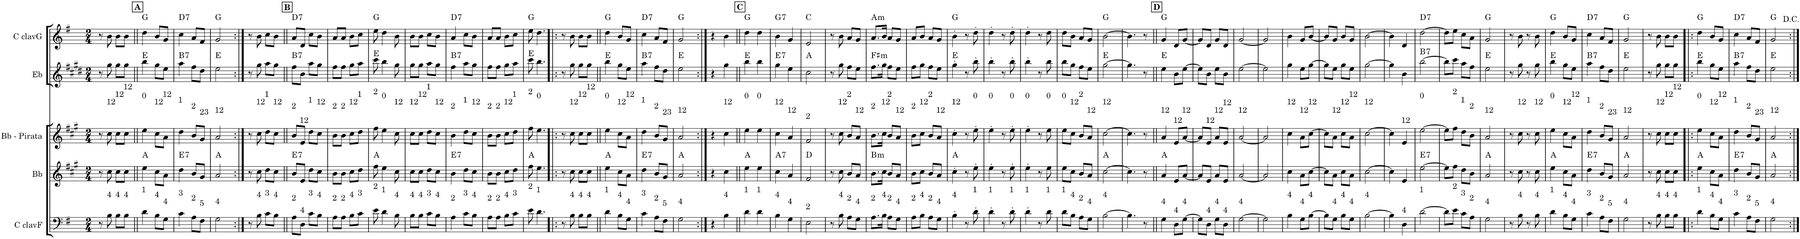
**kern	**kern	**harte	**kern	**kern	**harte	**kern	**harte
*part5	*part4	*part4	*part3	*part2	*part2	*part1	*part1
*staff5	*staff4	*	*staff3	*staff2	*	*staff1	*
*I"C clavF	*I"Bb	*	*I"Bb - Pirata	*I"Eb	*	*I"C clavG	*
*clefF4	*clefG2	*	*clefG2	*clefG2	*	*clefG2	*
*	*Trd1c2	*	*Trd1c2	*Trd5c9	*	*	*
*k[f#]	*k[f#c#g#]	*	*k[f#c#g#]	*k[f#c#g#d#]	*	*k[f#]	*
*G:	*A:	*	*A:	*E:	*	*G:	*
*M2/4	*M2/4	*	*M2/4	*M2/4	*	*M2/4	*
=1	=1	=1	=1	=1	=1	=1	=1
8r	8r	.	8r	8r	.	8r	.
!	!	!	!LO:TX:a:t=12	!	!	!	!
!LO:TX:a:t=4	!	!	!	!	!	!	!
8B\	8cc#\	.	8cc#\	8gg#\	.	8b\	.
!	!	!	!LO:TX:a:t=12	!	!	!	!
!LO:TX:a:t=4	!	!	!	!	!	!	!
8B\L	8cc#\L	.	8cc#\L	8gg#\L	.	8b\L	.
!	!	!	!LO:TX:a:t=12	!	!	!	!
!LO:TX:a:t=4	!	!	!	!	!	!	!
8B\J	8cc#\J	.	8cc#\J	8gg#\J	.	8b\J	.
!!LO:REH:place=s1:a:B:cj:t=A
=2||	=2||	=2||	=2||	=2||	=2||	=2||	=2||
!	!	!	!LO:TX:a:t=0	!	!	!	!
!LO:TX:a:t=1	!	!	!	!	!	!	!
4d\	4ee\	A:maj	4ee\	4bb\	E:maj	4dd\	G:maj
!	!	!	!LO:TX:a:t=12	!	!	!	!
!LO:TX:a:t=4	!	!	!	!	!	!	!
8B\L	8cc#\L	.	8cc#\L	8gg#\L	.	8b/L	.
!	!	!	!LO:TX:a:t=12	!	!	!	!
!LO:TX:a:t=4	!	!	!	!	!	!	!
8G\J	8a\J	.	8a\J	8ee\J	.	8g/J	.
=3	=3	=3	=3	=3	=3	=3	=3
!	!	!	!LO:TX:a:t=1	!	!	!	!
!LO:TX:a:t=3	!	!LO:H:kt=7	!	!	!LO:H:kt=7	!	!LO:H:kt=7
4c\	4dd\	E:7	4dd\	4aa\	B:7	4cc\	D:7
!	!	!	!LO:TX:a:t=2	!	!	!	!
!LO:TX:a:t=2	!	!	!	!	!	!	!
8A\L	8b/L	.	8b/L	8ff#\L	.	8a/L	.
!	!	!	!LO:TX:a:t=23	!	!	!	!
!LO:TX:a:t=5	!	!	!	!	!	!	!
8F#\J	8g#/J	.	8g#/J	8dd#\J	.	8f#/J	.
=4	=4	=4	=4	=4	=4	=4	=4
!	!	!	!LO:TX:a:t=12	!	!	!	!
!LO:TX:a:t=4	!	!	!	!	!	!	!
2G\	2a/	A:maj	2a/	2ee\	E:maj	2g/	G:maj
=5:|!	=5:|!	=5:|!	=5:|!	=5:|!	=5:|!	=5:|!	=5:|!
8r	8r	.	8r	8r	.	8r	.
!	!	!	!LO:TX:a:t=12	!	!	!	!
!LO:TX:a:t=4	!	!	!	!	!	!	!
8B\	8cc#\	.	8cc#\	8gg#\	.	8b\	.
!	!	!	!LO:TX:a:t=1	!	!	!	!
!LO:TX:a:t=3	!	!	!	!	!	!	!
8c\L	8dd\L	.	8dd\L	8aa\L	.	8cc\L	.
!	!	!	!LO:TX:a:t=12	!	!	!	!
!LO:TX:a:t=4	!	!	!	!	!	!	!
8B\J	8cc#\J	.	8cc#\J	8gg#\J	.	8b\J	.
!!LO:REH:place=s1:a:B:cj:t=B
=6||	=6||	=6||	=6||	=6||	=6||	=6||	=6||
!	!	!	!LO:TX:a:t=2	!	!	!	!
!LO:TX:a:t=2	!	!LO:H:kt=7	!	!	!LO:H:kt=7	!	!LO:H:kt=7
8A\L	8b/L	E:7	8b/L	8ff#\L	B:7	8a/L	D:7
!	!	!	!LO:TX:a:t=12	!	!	!	!
!LO:TX:a:t=4	!	!	!	!	!	!	!
8D\J	8e/J	.	8e/J	8b\J	.	8d/J	.
!	!	!	!LO:TX:a:t=1	!	!	!	!
!LO:TX:a:t=3	!	!	!	!	!	!	!
8c\L	8dd\L	.	8dd\L	8aa\L	.	8cc\L	.
!	!	!	!LO:TX:a:t=12	!	!	!	!
!LO:TX:a:t=4	!	!	!	!	!	!	!
8B\J	8cc#\J	.	8cc#\J	8gg#\J	.	8b\J	.
=7	=7	=7	=7	=7	=7	=7	=7
!	!	!	!LO:TX:a:t=2	!	!	!	!
!LO:TX:a:t=2	!	!	!	!	!	!	!
8A\L	8b\L	.	8b\L	8ff#\L	.	8a/L	.
!	!	!	!LO:TX:a:t=2	!	!	!	!
!LO:TX:a:t=2	!	!	!	!	!	!	!
8A\J	8b\J	.	8b\J	8ff#\J	.	8a/J	.
!	!	!	!LO:TX:a:t=12	!	!	!	!
!LO:TX:a:t=4	!	!	!	!	!	!	!
8B\L	8cc#\L	.	8cc#\L	8gg#\L	.	8b\L	.
!	!	!	!LO:TX:a:t=1	!	!	!	!
!LO:TX:a:t=3	!	!	!	!	!	!	!
8c\J	8dd\J	.	8dd\J	8aa\J	.	8cc\J	.
=8	=8	=8	=8	=8	=8	=8	=8
!	!	!	!LO:TX:a:t=2	!	!	!	!
!LO:TX:a:t=2	!	!	!	!	!	!	!
8e\	8ff#\	A:maj	8ff#\	8ccc#\	E:maj	8ee\	G:maj
!	!	!	!LO:TX:a:t=0	!	!	!	!
!LO:TX:a:t=1	!	!	!	!	!	!	!
4d\	4ee\	.	4ee\	4bb\	.	4dd\	.
!	!	!	!LO:TX:a:t=12	!	!	!	!
!LO:TX:a:t=4	!	!	!	!	!	!	!
8B\	8cc#\	.	8cc#\	8gg#\	.	8b\	.
=9	=9	=9	=9	=9	=9	=9	=9
!	!	!	!LO:TX:a:t=12	!	!	!	!
!LO:TX:a:t=4	!	!	!	!	!	!	!
8B\L	8cc#\L	.	8cc#\L	8gg#\L	.	8b\L	.
!	!	!	!LO:TX:a:t=12	!	!	!	!
!LO:TX:a:t=4	!	!	!	!	!	!	!
8B\J	8cc#\J	.	8cc#\J	8gg#\J	.	8b\J	.
!	!	!	!LO:TX:a:t=1	!	!	!	!
!LO:TX:a:t=3	!	!	!	!	!	!	!
8c\L	8dd\L	.	8dd\L	8aa\L	.	8cc\L	.
!	!	!	!LO:TX:a:t=12	!	!	!	!
!LO:TX:a:t=4	!	!	!	!	!	!	!
8B\J	8cc#\J	.	8cc#\J	8gg#\J	.	8b\J	.
=10	=10	=10	=10	=10	=10	=10	=10
!	!	!	!LO:TX:a:t=2	!	!	!	!
!LO:TX:a:t=2	!	!LO:H:kt=7	!	!	!LO:H:kt=7	!	!LO:H:kt=7
4A\	4b\	E:7	4b\	4ff#\	B:7	4a/	D:7
!	!	!	!LO:TX:a:t=1	!	!	!	!
!LO:TX:a:t=3	!	!	!	!	!	!	!
8c\L	8dd\L	.	8dd\L	8aa\L	.	8cc\L	.
!	!	!	!LO:TX:a:t=12	!	!	!	!
!LO:TX:a:t=4	!	!	!	!	!	!	!
8B\J	8cc#\J	.	8cc#\J	8gg#\J	.	8b\J	.
=11	=11	=11	=11	=11	=11	=11	=11
!	!	!	!LO:TX:a:t=2	!	!	!	!
!LO:TX:a:t=2	!	!	!	!	!	!	!
8A\L	8b\L	.	8b\L	8ff#\L	.	8a/L	.
!	!	!	!LO:TX:a:t=2	!	!	!	!
!LO:TX:a:t=2	!	!	!	!	!	!	!
8A\J	8b\J	.	8b\J	8ff#\J	.	8a/J	.
!	!	!	!LO:TX:a:t=12	!	!	!	!
!LO:TX:a:t=4	!	!	!	!	!	!	!
8B\L	8cc#\L	.	8cc#\L	8gg#\L	.	8b\L	.
!	!	!	!LO:TX:a:t=1	!	!	!	!
!LO:TX:a:t=3	!	!	!	!	!	!	!
8c\J	8dd\J	.	8dd\J	8aa\J	.	8cc\J	.
=12	=12	=12	=12	=12	=12	=12	=12
!	!	!	!LO:TX:a:t=2	!	!	!	!
!LO:TX:a:t=2	!	!	!	!	!	!	!
8e\	8ff#\	A:maj	8ff#\	8ccc#\	E:maj	8ee\	G:maj
!	!	!	!LO:TX:a:t=0	!	!	!	!
!LO:TX:a:t=1	!	!	!	!	!	!	!
4.d\	4.ee\	.	4.ee\	4.bb\	.	4.dd\	.
=13!|:	=13!|:	=13!|:	=13!|:	=13!|:	=13!|:	=13!|:	=13!|:
8r	8r	.	8r	8r	.	8r	.
!	!	!	!LO:TX:a:t=12	!	!	!	!
!LO:TX:a:t=4	!	!	!	!	!	!	!
8B\	8cc#\	.	8cc#\	8gg#\	.	8b\	.
!	!	!	!LO:TX:a:t=12	!	!	!	!
!LO:TX:a:t=4	!	!	!	!	!	!	!
8B\L	8cc#\L	.	8cc#\L	8gg#\L	.	8b\L	.
!	!	!	!LO:TX:a:t=12	!	!	!	!
!LO:TX:a:t=4	!	!	!	!	!	!	!
8B\J	8cc#\J	.	8cc#\J	8gg#\J	.	8b\J	.
=14||	=14||	=14||	=14||	=14||	=14||	=14||	=14||
!	!	!	!LO:TX:a:t=0	!	!	!	!
!LO:TX:a:t=1	!	!	!	!	!	!	!
4d\	4ee\	A:maj	4ee\	4bb\	E:maj	4dd\	G:maj
!	!	!	!LO:TX:a:t=12	!	!	!	!
!LO:TX:a:t=4	!	!	!	!	!	!	!
8B\L	8cc#\L	.	8cc#\L	8gg#\L	.	8b/L	.
!	!	!	!LO:TX:a:t=12	!	!	!	!
!LO:TX:a:t=4	!	!	!	!	!	!	!
8G\J	8a\J	.	8a\J	8ee\J	.	8g/J	.
=15	=15	=15	=15	=15	=15	=15	=15
!	!	!	!LO:TX:a:t=1	!	!	!	!
!LO:TX:a:t=3	!	!LO:H:kt=7	!	!	!LO:H:kt=7	!	!LO:H:kt=7
4c\	4dd\	E:7	4dd\	4aa\	B:7	4cc\	D:7
!	!	!	!LO:TX:a:t=2	!	!	!	!
!LO:TX:a:t=2	!	!	!	!	!	!	!
8A\L	8b/L	.	8b/L	8ff#\L	.	8a/L	.
!	!	!	!LO:TX:a:t=23	!	!	!	!
!LO:TX:a:t=5	!	!	!	!	!	!	!
8F#\J	8g#/J	.	8g#/J	8dd#\J	.	8f#/J	.
=16	=16	=16	=16	=16	=16	=16	=16
!	!	!	!LO:TX:a:t=12	!	!	!	!
!LO:TX:a:t=4	!	!	!	!	!	!	!
2G\	2a/	A:maj	2a/	2ee\	E:maj	2g/	G:maj
=17:|!	=17:|!	=17:|!	=17:|!	=17:|!	=17:|!	=17:|!	=17:|!
4r	4r	.	4r	4r	.	4r	.
!	!	!	!LO:TX:a:t=12	!	!	!	!
!LO:TX:a:t=4	!	!	!	!	!	!	!
4B\	4cc#\	.	4cc#\	4gg#\	.	4b\	.
!!LO:REH:place=s1:a:B:cj:t=C
=18||	=18||	=18||	=18||	=18||	=18||	=18||	=18||
!	!	!	!LO:TX:a:t=0	!	!	!	!
!LO:TX:a:t=1	!	!	!	!	!	!	!
4d\	4ee\	A:maj	4ee\	4bb\	E:maj	4dd\	G:maj
!	!	!	!LO:TX:a:t=0	!	!	!	!
!LO:TX:a:t=1	!	!	!	!	!	!	!
4d\	4ee\	.	4ee\	4bb\	.	4dd\	.
=19	=19	=19	=19	=19	=19	=19	=19
!	!	!	!LO:TX:a:t=12	!	!	!	!
!LO:TX:a:t=4	!	!LO:H:kt=7	!	!	!LO:H:kt=7	!	!LO:H:kt=7
4B\	4cc#\	A:7	4cc#\	4gg#\	E:7	4b\	G:7
!	!	!	!LO:TX:a:t=12	!	!	!	!
!LO:TX:a:t=4	!	!	!	!	!	!	!
4G\	4a/	.	4a/	4ee\	.	4g/	.
=20	=20	=20	=20	=20	=20	=20	=20
!	!	!	!LO:TX:a:t=2	!	!	!	!
!LO:TX:a:t=2	!	!	!	!	!	!	!
2E\	2f#/	D:maj	2f#/	2cc#\	A:maj	2e/	C:maj
=21	=21	=21	=21	=21	=21	=21	=21
8r	8r	.	8r	8r	.	8r	.
!	!	!	!LO:TX:a:t=12	!	!	!	!
!LO:TX:a:t=4	!	!	!	!	!	!	!
8B\	8cc#\	.	8cc#\	8gg#\	.	8b\	.
!	!	!	!LO:TX:a:t=2	!	!	!	!
!LO:TX:a:t=2	!	!	!	!	!	!	!
8A\L	8b/L	.	8b/L	8ff#\L	.	8a/L	.
!	!	!	!LO:TX:a:t=12	!	!	!	!
!LO:TX:a:t=4	!	!	!	!	!	!	!
8G\J	8a/J	.	8a/J	8ee\J	.	8g/J	.
=22	=22	=22	=22	=22	=22	=22	=22
!	!	!	!LO:TX:a:t=2	!	!	!	!
!LO:TX:a:t=2	!	!LO:H:kt=m	!	!	!LO:H:kt=m	!	!LO:H:kt=m
8.A\L	8.b\L	B:min	8.b\L	8.ff#\L	F#:min	8.a/L	A:min
!	!	!	!LO:TX:a:t=12	!	!	!	!
!LO:TX:a:t=4	!	!	!	!	!	!	!
16B\Jk	16cc#\Jk	.	16cc#\Jk	16gg#\Jk	.	16b/Jk	.
!	!	!	!LO:TX:a:t=2	!	!	!	!
!LO:TX:a:t=2	!	!	!	!	!	!	!
8A\L	8b/L	.	8b/L	8ff#\L	.	8a/L	.
!	!	!	!LO:TX:a:t=12	!	!	!	!
!LO:TX:a:t=4	!	!	!	!	!	!	!
8G\J	8a/J	.	8a/J	8ee\J	.	8g/J	.
=23	=23	=23	=23	=23	=23	=23	=23
!	!	!	!LO:TX:a:t=2	!	!	!	!
!LO:TX:a:t=2	!	!	!	!	!	!	!
8A\L	8b\L	.	8b\L	8ff#\L	.	8a/L	.
!	!	!	!LO:TX:a:t=12	!	!	!	!
!LO:TX:a:t=4	!	!	!	!	!	!	!
8B\J	8cc#\J	.	8cc#\J	8gg#\J	.	8b/J	.
!	!	!	!LO:TX:a:t=2	!	!	!	!
!LO:TX:a:t=2	!	!	!	!	!	!	!
8A\L	8b/L	.	8b/L	8ff#\L	.	8a/L	.
!	!	!	!LO:TX:a:t=12	!	!	!	!
!LO:TX:a:t=4	!	!	!	!	!	!	!
8G\J	8a/J	.	8a/J	8ee\J	.	8g/J	.
=24	=24	=24	=24	=24	=24	=24	=24
!	!	!	!LO:TX:a:t=12	!	!	!	!
!LO:TX:a:t=4	!	!	!	!	!	!	!
4B'\	4cc#'\	A:maj	4cc#'\	4gg#'\	E:maj	4b'\	G:maj
8r	8r	.	8r	8r	.	8r	.
!	!	!	!LO:TX:a:t=0	!	!	!	!
!LO:TX:a:t=1	!	!	!	!	!	!	!
8d'\	8ee'\	.	8ee'\	8bb'\	.	8dd'\	.
=25	=25	=25	=25	=25	=25	=25	=25
!	!	!	!LO:TX:a:t=0	!	!	!	!
!LO:TX:a:t=1	!	!	!	!	!	!	!
4d'\	4ee'\	.	4ee'\	4bb'\	.	4dd'\	.
8r	8r	.	8r	8r	.	8r	.
!	!	!	!LO:TX:a:t=0	!	!	!	!
!LO:TX:a:t=1	!	!	!	!	!	!	!
8d'\	8ee'\	.	8ee'\	8bb'\	.	8dd'\	.
=26	=26	=26	=26	=26	=26	=26	=26
!	!	!	!LO:TX:a:t=0	!	!	!	!
!LO:TX:a:t=1	!	!	!	!	!	!	!
4d'\	4ee'\	.	4ee'\	4bb'\	.	4dd'\	.
8r	8r	.	8r	8r	.	8r	.
!	!	!	!LO:TX:a:t=0	!	!	!	!
!LO:TX:a:t=1	!	!	!	!	!	!	!
8d\	8ee\	.	8ee\	8bb\	.	8dd\	.
=27	=27	=27	=27	=27	=27	=27	=27
!	!	!	!LO:TX:a:t=0	!	!	!	!
!LO:TX:a:t=1	!	!	!	!	!	!	!
8d\L	8ee\L	.	8ee\L	8bb\L	.	8dd\L	.
!	!	!	!LO:TX:a:t=12	!	!	!	!
!LO:TX:a:t=4	!	!	!	!	!	!	!
8B\J	8cc#\J	.	8cc#\J	8gg#\J	.	8b\J	.
!	!	!	!LO:TX:a:t=2	!	!	!	!
!LO:TX:a:t=2	!	!	!	!	!	!	!
8A\L	8b/L	.	8b/L	8ff#\L	.	8a/L	.
!	!	!	!LO:TX:a:t=12	!	!	!	!
!LO:TX:a:t=4	!	!	!	!	!	!	!
8G\J	8a/J	.	8a/J	8ee\J	.	8g/J	.
=28	=28	=28	=28	=28	=28	=28	=28
!	!	!	!LO:TX:a:t=12	!	!	!	!
!LO:TX:a:t=4	!	!	!	!	!	!	!
[>2B\	[>2cc#\	A:maj	[>2cc#\	[>2gg#\	E:maj	[>2b\	G:maj
=29	=29	=29	=29	=29	=29	=29	=29
4.B\]	4.cc#\]	.	4.cc#\]	4.gg#\]	.	4.b\]	.
8r	8r	.	8r	8r	.	8r	.
!!LO:REH:place=s1:a:B:cj:t=D
=30||	=30||	=30||	=30||	=30||	=30||	=30||	=30||
!	!	!	!LO:TX:a:t=12	!	!	!	!
!LO:TX:a:t=4	!	!	!	!	!	!	!
4G\	4a/	A:maj	4a/	4ee\	E:maj	4g/	G:maj
!	!	!	!LO:TX:a:t=12	!	!	!	!
!LO:TX:a:t=4	!	!	!	!	!	!	!
8D\L	8e/L	.	8e/L	8b\L	.	8d/L	.
!	!	!	!LO:TX:a:t=12	!	!	!	!
!LO:TX:a:t=4	!	!	!	!	!	!	!
[>8G\J	[<8a/J	.	[<8a/J	[>8ee\J	.	[<8g/J	.
=31	=31	=31	=31	=31	=31	=31	=31
8G\L]	8a/L]	.	8a/L]	8ee\L]	.	8g/L]	.
!	!	!	!LO:TX:a:t=12	!	!	!	!
!LO:TX:a:t=4	!	!	!	!	!	!	!
8D\J	8e/J	.	8e/J	8b\J	.	8d/J	.
!	!	!	!LO:TX:a:t=12	!	!	!	!
!LO:TX:a:t=4	!	!	!	!	!	!	!
8G\L	8a/L	.	8a/L	8ee\L	.	8g/L	.
!	!	!	!LO:TX:a:t=12	!	!	!	!
!LO:TX:a:t=4	!	!	!	!	!	!	!
8D\J	8e/J	.	8e/J	8b\J	.	8d/J	.
=32	=32	=32	=32	=32	=32	=32	=32
!	!	!	!LO:TX:a:t=12	!	!	!	!
!LO:TX:a:t=4	!	!	!	!	!	!	!
[>2G\	[<2a/	.	[<2a/	[>2ee\	.	[<2g/	.
=33	=33	=33	=33	=33	=33	=33	=33
2G\]	2a/]	.	2a/]	2ee\]	.	2g/]	.
=34	=34	=34	=34	=34	=34	=34	=34
!	!	!	!LO:TX:a:t=12	!	!	!	!
!LO:TX:a:t=4	!	!	!	!	!	!	!
4B\	4cc#\	.	4cc#\	4gg#\	.	4b\	.
!	!	!	!LO:TX:a:t=12	!	!	!	!
!LO:TX:a:t=4	!	!	!	!	!	!	!
8G\L	8a\L	.	8a\L	8ee\L	.	8g/L	.
!	!	!	!LO:TX:a:t=12	!	!	!	!
!LO:TX:a:t=4	!	!	!	!	!	!	!
[>8B\J	[>8cc#\J	.	[>8cc#\J	[>8gg#\J	.	[<8b/J	.
=35	=35	=35	=35	=35	=35	=35	=35
8B\L]	8cc#\L]	.	8cc#\L]	8gg#\L]	.	8b/L]	.
!	!	!	!LO:TX:a:t=12	!	!	!	!
!LO:TX:a:t=4	!	!	!	!	!	!	!
8G\J	8a\J	.	8a\J	8ee\J	.	8g/J	.
!	!	!	!LO:TX:a:t=12	!	!	!	!
!LO:TX:a:t=4	!	!	!	!	!	!	!
8B\L	8cc#\L	.	8cc#\L	8gg#\L	.	8b/L	.
!	!	!	!LO:TX:a:t=12	!	!	!	!
!LO:TX:a:t=4	!	!	!	!	!	!	!
8G\J	8a\J	.	8a\J	8ee\J	.	8g/J	.
=36	=36	=36	=36	=36	=36	=36	=36
!	!	!	!LO:TX:a:t=12	!	!	!	!
!LO:TX:a:t=4	!	!	!	!	!	!	!
[>2B\	[>2cc#\	.	[>2cc#\	[>2gg#\	.	[>2b\	.
=37	=37	=37	=37	=37	=37	=37	=37
4B\]	4cc#\]	.	4cc#\]	4gg#\]	.	4b\]	.
!	!	!	!LO:TX:a:t=12	!	!	!	!
!LO:TX:a:t=4	!	!	!	!	!	!	!
4D\	4e/	.	4e/	4b\	.	4d/	.
=38	=38	=38	=38	=38	=38	=38	=38
!	!	!	!LO:TX:a:t=0	!	!	!	!
!LO:TX:a:t=1	!	!LO:H:kt=7	!	!	!LO:H:kt=7	!	!LO:H:kt=7
[>2d\	[>2ee\	E:7	[>2ee\	[>2bb\	B:7	[>2dd\	D:7
=39	=39	=39	=39	=39	=39	=39	=39
8d\L]	8ee\L]	.	8ee\L]	8bb\L]	.	8dd\L]	.
!	!	!	!LO:TX:a:t=2	!	!	!	!
!LO:TX:a:t=2	!	!	!	!	!	!	!
8e\J	8ff#\J	.	8ff#\J	8ccc#\J	.	8ee\J	.
!	!	!	!LO:TX:a:t=1	!	!	!	!
!LO:TX:a:t=3	!	!	!	!	!	!	!
8c\L	8dd\L	.	8dd\L	8aa\L	.	8cc\L	.
!	!	!	!LO:TX:a:t=2	!	!	!	!
!LO:TX:a:t=2	!	!	!	!	!	!	!
8A\J	8b\J	.	8b\J	8ff#\J	.	8a\J	.
=40	=40	=40	=40	=40	=40	=40	=40
!	!	!	!LO:TX:a:t=12	!	!	!	!
!LO:TX:a:t=4	!	!	!	!	!	!	!
2G\	2a/	A:maj	2a/	2ee\	E:maj	2g/	G:maj
=41	=41	=41	=41	=41	=41	=41	=41
8r	8r	.	8r	8r	.	8r	.
!	!	!	!LO:TX:a:t=12	!	!	!	!
!LO:TX:a:t=4	!	!	!	!	!	!	!
8B\	8cc#\	.	8cc#\	8gg#\	.	8b\	.
8r	8r	.	8r	8r	.	8r	.
!	!	!	!LO:TX:a:t=12	!	!	!	!
!LO:TX:a:t=4	!	!	!	!	!	!	!
8B\	8cc#\	.	8cc#\	8gg#\	.	8b\	.
=42	=42	=42	=42	=42	=42	=42	=42
!	!	!	!LO:TX:a:t=0	!	!	!	!
!LO:TX:a:t=1	!	!	!	!	!	!	!
4d\	4ee\	A:maj	4ee\	4bb\	E:maj	4dd\	G:maj
!	!	!	!LO:TX:a:t=12	!	!	!	!
!LO:TX:a:t=4	!	!	!	!	!	!	!
8B\L	8cc#\L	.	8cc#\L	8gg#\L	.	8b/L	.
!	!	!	!LO:TX:a:t=12	!	!	!	!
!LO:TX:a:t=4	!	!	!	!	!	!	!
8G\J	8a\J	.	8a\J	8ee\J	.	8g/J	.
=43	=43	=43	=43	=43	=43	=43	=43
!	!	!	!LO:TX:a:t=1	!	!	!	!
!LO:TX:a:t=3	!	!LO:H:kt=7	!	!	!LO:H:kt=7	!	!LO:H:kt=7
4c\	4dd\	E:7	4dd\	4aa\	B:7	4cc\	D:7
!	!	!	!LO:TX:a:t=2	!	!	!	!
!LO:TX:a:t=2	!	!	!	!	!	!	!
8A\L	8b/L	.	8b/L	8ff#\L	.	8a/L	.
!	!	!	!LO:TX:a:t=23	!	!	!	!
!LO:TX:a:t=5	!	!	!	!	!	!	!
8F#\J	8g#/J	.	8g#/J	8dd#\J	.	8f#/J	.
=44	=44	=44	=44	=44	=44	=44	=44
!	!	!	!LO:TX:a:t=12	!	!	!	!
!LO:TX:a:t=4	!	!	!	!	!	!	!
2G\	2a/	A:maj	2a/	2ee\	E:maj	2g/	G:maj
=45	=45	=45	=45	=45	=45	=45	=45
8r	8r	.	8r	8r	.	8r	.
!	!	!	!LO:TX:a:t=12	!	!	!	!
!LO:TX:a:t=4	!	!	!	!	!	!	!
8B\	8cc#\	.	8cc#\	8gg#\	.	8b\	.
!	!	!	!LO:TX:a:t=12	!	!	!	!
!LO:TX:a:t=4	!	!	!	!	!	!	!
8B\L	8cc#\L	.	8cc#\L	8gg#\L	.	8b\L	.
!	!	!	!LO:TX:a:t=12	!	!	!	!
!LO:TX:a:t=4	!	!	!	!	!	!	!
8B\J	8cc#\J	.	8cc#\J	8gg#\J	.	8b\J	.
=46!|:	=46!|:	=46!|:	=46!|:	=46!|:	=46!|:	=46!|:	=46!|:
!	!	!	!LO:TX:a:t=0	!	!	!	!
!LO:TX:a:t=1	!	!	!	!	!	!	!
4d\	4ee\	A:maj	4ee\	4bb\	E:maj	4dd\	G:maj
!	!	!	!LO:TX:a:t=12	!	!	!	!
!LO:TX:a:t=4	!	!	!	!	!	!	!
8B\L	8cc#\L	.	8cc#\L	8gg#\L	.	8b/L	.
!	!	!	!LO:TX:a:t=12	!	!	!	!
!LO:TX:a:t=4	!	!	!	!	!	!	!
8G\J	8a\J	.	8a\J	8ee\J	.	8g/J	.
=47	=47	=47	=47	=47	=47	=47	=47
!	!	!	!LO:TX:a:t=1	!	!	!	!
!LO:TX:a:t=3	!	!LO:H:kt=7	!	!	!LO:H:kt=7	!	!LO:H:kt=7
4c\	4dd\	E:7	4dd\	4aa\	B:7	4cc\	D:7
!	!	!	!LO:TX:a:t=2	!	!	!	!
!LO:TX:a:t=2	!	!	!	!	!	!	!
8A\L	8b/L	.	8b/L	8ff#\L	.	8a/L	.
!	!	!	!LO:TX:a:t=23	!	!	!	!
!LO:TX:a:t=5	!	!	!	!	!	!	!
8F#\J	8g#/J	.	8g#/J	8dd#\J	.	8f#/J	.
=48	=48	=48	=48	=48	=48	=48	=48
!	!	!	!LO:TX:a:t=12	!	!	!	!
!LO:TX:a:t=4	!	!	!	!	!	!	!
2G\	2a/	A:maj	2a/	2ee\	E:maj	2g/	G:maj
=:|!	=:|!	=:|!	=:|!	=:|!	=:|!	=:|!	=:|!
*-	*-	*-	*-	*-	*-	*-	*-
